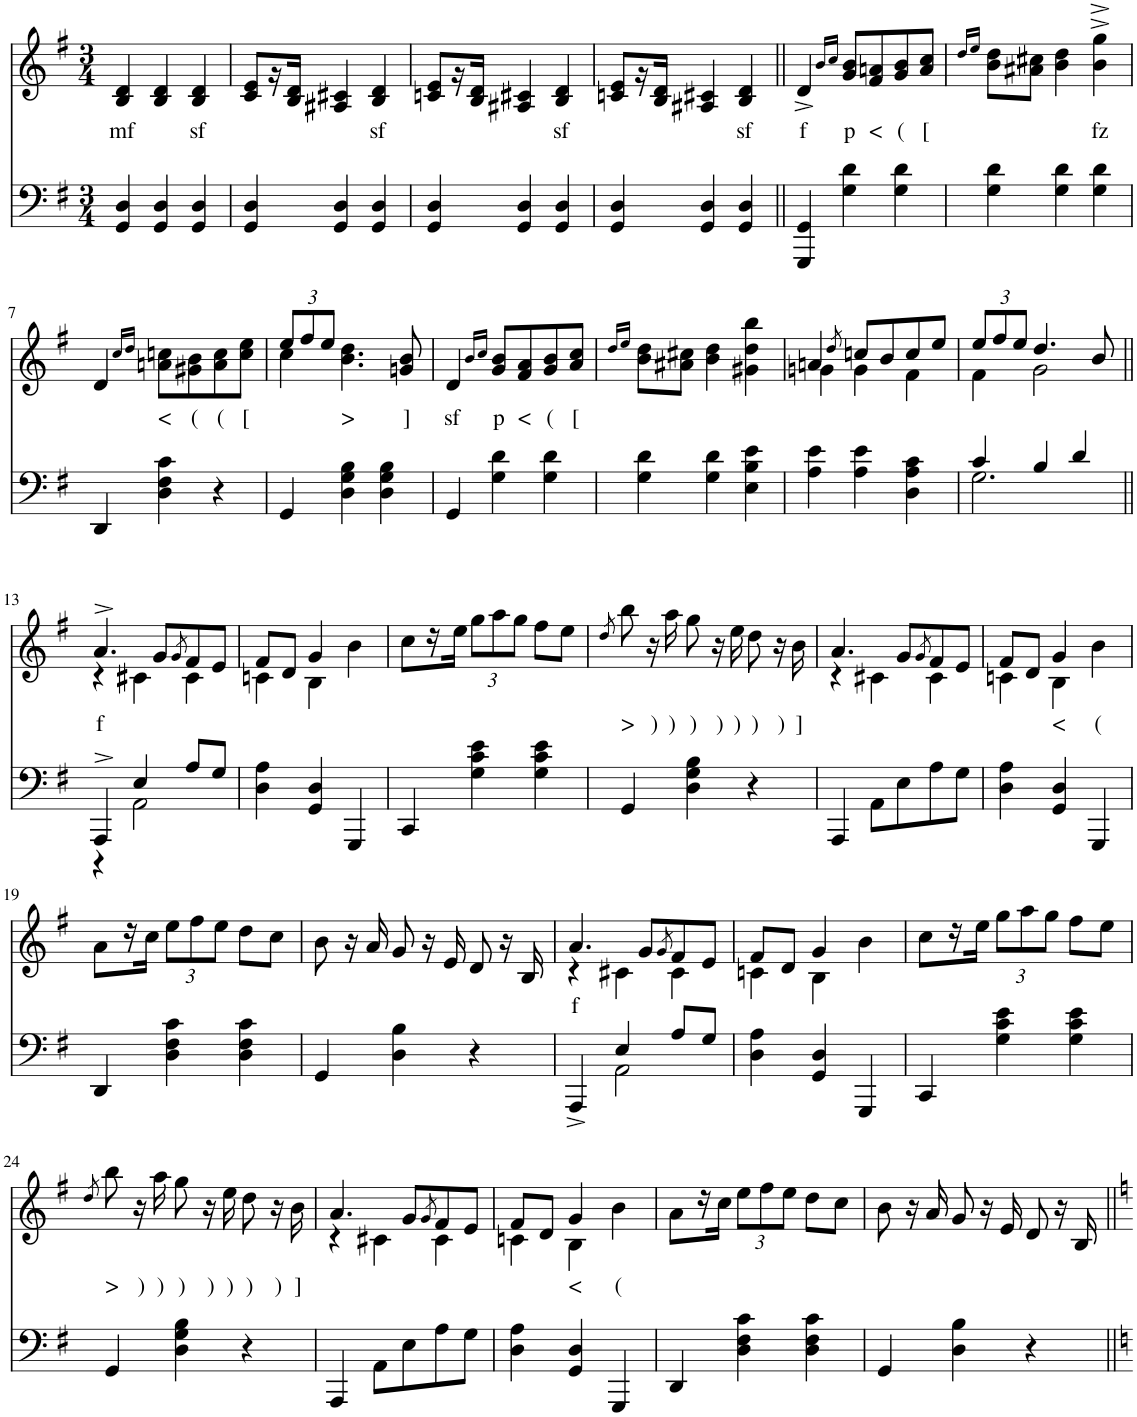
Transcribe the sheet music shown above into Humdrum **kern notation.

**kern	**kern	**text
*part2	*part1	*part1
*staff2	*staff1	*staff1
*I"Piano	*I"Piano	*
*I'Pno	*I'Pno	*
*clefF4	*clefG2	*
*k[f#]	*k[f#]	*
*G:	*G:	*
*M3/4	*M3/4	*
=1	=1	=1
!	!	!LO:LY:b
4GG/ 4D/	4B/ 4d/	mf
4GG/ 4D/	4B/ 4d/	.
!	!	!LO:LY:b
4GG/ 4D/	4B/ 4d/	sf
=2	=2	=2
4GG/ 4D/	8c/ 8e/L	.
.	16r	.
.	16B/ 16d/JJ	.
4GG/ 4D/	4A#X/ 4c#X/	.
!	!	!LO:LY:b
4GG/ 4D/	4B/ 4d/	sf
=3	=3	=3
4GG/ 4D/	8cn/ 8e/L	.
.	16r	.
.	16B/ 16d/JJ	.
4GG/ 4D/	4A#X/ 4c#X/	.
!	!	!LO:LY:b
4GG/ 4D/	4B/ 4d/	sf
=4	=4	=4
4GG/ 4D/	8cn/ 8e/L	.
.	16r	.
.	16B/ 16d/JJ	.
4GG/ 4D/	4A#X/ 4c#X/	.
!	!	!LO:LY:b
4GG/ 4D/	4B/ 4d/	sf
=5||	=5||	=5||
!	!	!LO:LY:b
4GGG/ 4GG/	4d^/	f
.	16qb/LL	.
.	16qcc/JJ	.
!	!	!LO:LY:b
4G\ 4d\	8g/ 8b/L	p
!	!	!LO:LY:b
.	8f#/ 8an/	<
!	!	!LO:LY:b
4G\ 4d\	8g/ 8b/	(
!	!	!LO:LY:b
.	8a/ 8cc/J	[
=6	=6	=6
.	16qdd/LL	.
.	16qee/JJ	.
4G\ 4d\	8b\ 8dd\L	.
.	8a#X\ 8cc#X\J	.
4G\ 4d\	4b\ 4dd\	.
!	!	!LO:LY:b
4G\ 4d\	4b\^ 4gg\^	fz
!!LO:LB:g=z
=7	=7	=7
4DD/	4d/	.
.	16qcc/LL	.
.	16qdd/JJ	.
!	!	!LO:LY:b
4D\ 4F#\ 4c\	8an\ 8ccn\L	<
!	!	!LO:LY:b
.	8g#X\ 8b\	(
!	!	!LO:LY:b
4r	8a\ 8cc\	(
!	!	!LO:LY:b
.	8cc\ 8ee\J	[
=8	=8	=8
*	*Xbrackettup	*
*	*^	*
4GG/	12ee/L	4cc\	.
.	12ff#/	.	.
.	12ee/J	.	.
!	!	!	!LO:LY:b
4D\ 4G\ 4B\	2ryy	4.b\ 4.dd\	>
4D\ 4G\ 4B\	.	.	.
!	!	!	!LO:LY:b
.	.	8gn/ 8b/	]
=9	=9	=9	=9
!	!	!	!LO:LY:b
*	*v	*v	*
4GG/	4d/	sf
.	16qb/LL	.
.	16qcc/JJ	.
!	!	!LO:LY:b
4G\ 4d\	8g/ 8b/L	p
!	!	!LO:LY:b
.	8f#/ 8a/	<
!	!	!LO:LY:b
4G\ 4d\	8g/ 8b/	(
!	!	!LO:LY:b
.	8a/ 8cc/J	[
=10	=10	=10
.	16qdd/LL	.
.	16qee/JJ	.
4G\ 4d\	8b\ 8dd\L	.
.	8a#X\ 8cc#X\J	.
4G\ 4d\	4b\ 4dd\	.
4E\ 4B\ 4e\	4g#X\ 4dd\ 4bb\	.
=11	=11	=11
*	*^	*
4A\ 4e\	4an/	4gn\	.
.	8qdd/	.	.
4A\ 4e\	8ccn/L	4g\	.
.	8b/	.	.
4D\ 4A\ 4c\	8cc/	4f#\	.
.	8ee/J	.	.
=12	=12	=12	=12
*^	*	*	*
4c/	2.G\	12ee/L	4f#\	.
.	.	12ff#/	.	.
.	.	12ee/J	.	.
4B/	.	4.dd/	2g\	.
4d/	.	.	.	.
.	.	8b/	.	.
!!LO:LB:g=z	!!
=13||	=13||	=13||	=13||	=13||
!	!	!	!	!LO:LY:b
4AAA^/	4r	4.a^/	4r	f
4E/	2AA\	.	4c#X\	.
.	.	8g/L	.	.
.	.	8qg/	.	.
8A/L	.	8f#/	4c#\	.
8G/J	.	8e/J	.	.
*v	*v	*	*	*
=14	=14	=14	=14
4D\ 4A\	8f#/L	4cn\	.
.	8d/J	.	.
4GG/ 4D/	4g/	4B\	.
4GGG/	4ryy	4b\	.
*	*v	*v	*
=15	=15	=15
4CC/	8cc\L	.
.	16r	.
.	16ee\JJ	.
4G\ 4c\ 4e\	12gg\L	.
.	12aa\	.
.	12gg\J	.
4G\ 4c\ 4e\	8ff#\L	.
.	8ee\J	.
=16	=16	=16
.	8qdd/	.
!	!	!LO:LY:b
4GG/	8bb\	>
!	!	!LO:LY:b
.	16r	)
!	!	!LO:LY:b
.	16aa\	)
!	!	!LO:LY:b
4D\ 4G\ 4B\	8gg\	)
!	!	!LO:LY:b
.	16r	)
!	!	!LO:LY:b
.	16ee\	)
!	!	!LO:LY:b
4r	8dd\	)
!	!	!LO:LY:b
.	16r	)
!	!	!LO:LY:b
.	16b\	]
=17	=17	=17
*	*^	*
4AAA/	4.a/	4r	.
8AA\L	.	4c#X\	.
8E\	8g/L	.	.
.	8qg/	.	.
8A\	8f#/	4c#\	.
8G\J	8e/J	.	.
=18	=18	=18	=18
4D\ 4A\	8f#/L	4cn\	.
.	8d/J	.	.
!	!	!	!LO:LY:b
4GG/ 4D/	4g/	4B\	<
!	!	!	!LO:LY:b
4GGG/	4ryy	4b\	(
*	*v	*v	*
!!LO:LB:g=z
=19	=19	=19
4DD/	8a\L	.
.	16r	.
.	16cc\JJ	.
4D\ 4F#\ 4c\	12ee\L	.
.	12ff#\	.
.	12ee\J	.
4D\ 4F#\ 4c\	8dd\L	.
.	8cc\J	.
=20	=20	=20
4GG/	8b\	.
.	16r	.
.	16a/	.
4D\ 4B\	8g/	.
.	16r	.
.	16e/	.
4r	8d/	.
.	16r	.
.	16B/	.
=21	=21	=21
*^	*^	*
!	!	!	!	!LO:LY:b
4AAA^/	4ryy	4.a/	4r	f
4E/	2AA\	.	4c#X\	.
.	.	8g/L	.	.
.	.	8qg/	.	.
8A/L	.	8f#/	4c#\	.
8G/J	.	8e/J	.	.
*v	*v	*	*	*
=22	=22	=22	=22
4D\ 4A\	8f#/L	4cn\	.
.	8d/J	.	.
4GG/ 4D/	4g/	4B\	.
4GGG/	4ryy	4b\	.
*	*v	*v	*
=23	=23	=23
4CC/	8cc\L	.
.	16r	.
.	16ee\JJ	.
4G\ 4c\ 4e\	12gg\L	.
.	12aa\	.
.	12gg\J	.
4G\ 4c\ 4e\	8ff#\L	.
.	8ee\J	.
!!LO:LB:g=z
=24	=24	=24
.	8qdd/	.
!	!	!LO:LY:b
4GG/	8bb\	>
!	!	!LO:LY:b
.	16r	)
!	!	!LO:LY:b
.	16aa\	)
!	!	!LO:LY:b
4D\ 4G\ 4B\	8gg\	)
!	!	!LO:LY:b
.	16r	)
!	!	!LO:LY:b
.	16ee\	)
!	!	!LO:LY:b
4r	8dd\	)
!	!	!LO:LY:b
.	16r	)
!	!	!LO:LY:b
.	16b\	]
=25	=25	=25
*	*^	*
4AAA/	4.a/	4r	.
8AA\L	.	4c#X\	.
8E\	8g/L	.	.
.	8qg/	.	.
8A\	8f#/	4c#\	.
8G\J	8e/J	.	.
=26	=26	=26	=26
4D\ 4A\	8f#/L	4cn\	.
.	8d/J	.	.
!	!	!	!LO:LY:b
4GG/ 4D/	4g/	4B\	<
!	!	!	!LO:LY:b
4GGG/	4ryy	4b\	(
*	*v	*v	*
=27	=27	=27
4DD/	8a\L	.
.	16r	.
.	16cc\JJ	.
4D\ 4F#\ 4c\	12ee\L	.
.	12ff#\	.
.	12ee\J	.
4D\ 4F#\ 4c\	8dd\L	.
.	8cc\J	.
=28	=28	=28
4GG/	8b\	.
.	16r	.
.	16a/	.
4D\ 4B\	8g/	.
.	16r	.
.	16e/	.
4r	8d/	.
.	16r	.
.	16B/	.
=||	=||	=||
*-	*-	*-
